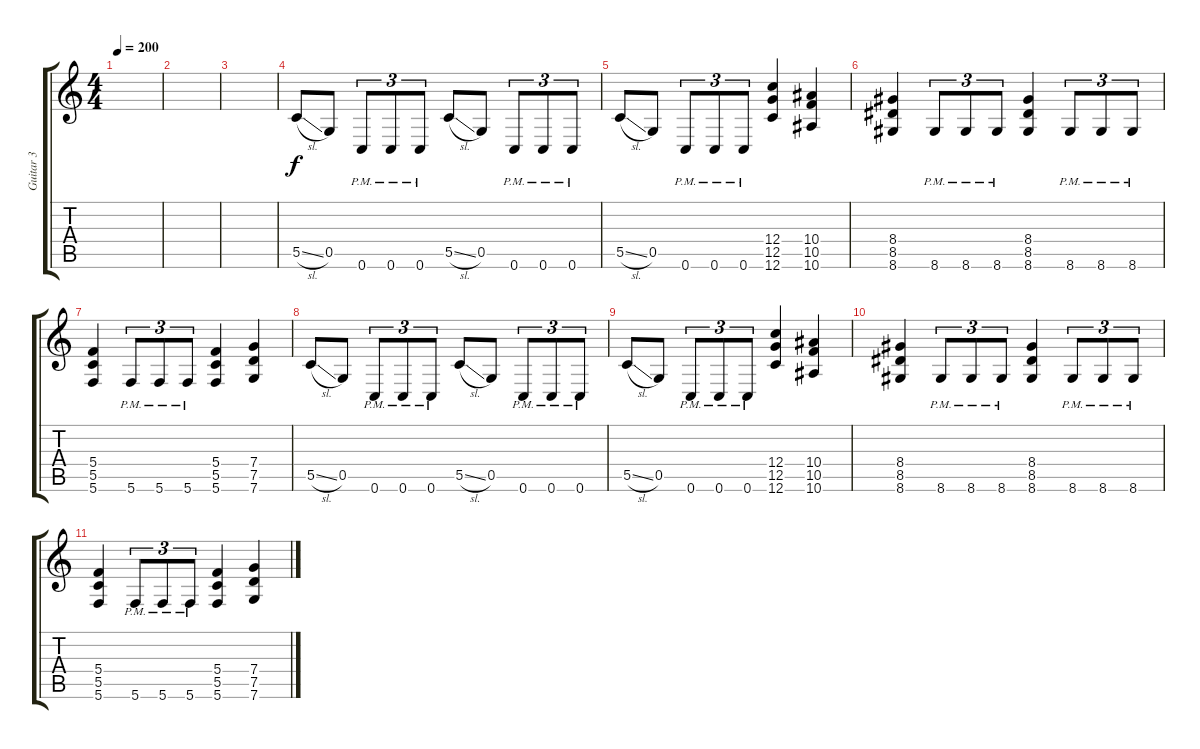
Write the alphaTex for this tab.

\track ("Guitar 3" "Guitar 3") {instrument distortionguitar}
\staff {score tabs}
\tuning (D4 A3 F3 C3 G2 C2) {hide}
\ts (4 4)
\tempo 200
\clef g2
\ks c
|
|
|
5.5{sl}.8 0.5.8 0.6{pm}.8{tu (3 2)} 0.6{pm}.8{tu (3 2)} 0.6{pm}.8{tu (3 2)} 5.5{sl}.8 0.5.8 0.6{pm}.8{tu (3 2)} 0.6{pm}.8{tu (3 2)} 0.6{pm}.8{tu (3 2)} |
5.5{sl}.8 0.5.8 0.6{pm}.8{tu (3 2)} 0.6{pm}.8{tu (3 2)} 0.6{pm}.8{tu (3 2)} (12.4 12.5 12.6).4 (10.4 10.5 10.6).4 |
(8.4 8.5 8.6).4 8.6{pm}.8{tu (3 2)} 8.6{pm}.8{tu (3 2)} 8.6{pm}.8{tu (3 2)} (8.4 8.5 8.6).4 8.6{pm}.8{tu (3 2)} 8.6{pm}.8{tu (3 2)} 8.6{pm}.8{tu (3 2)} |
(5.4 5.5 5.6).4 5.6{pm}.8{tu (3 2)} 5.6{pm}.8{tu (3 2)} 5.6{pm}.8{tu (3 2)} (5.4 5.5 5.6).4 (7.4 7.5 7.6).4 |
5.5{sl}.8 0.5.8 0.6{pm}.8{tu (3 2)} 0.6{pm}.8{tu (3 2)} 0.6{pm}.8{tu (3 2)} 5.5{sl}.8 0.5.8 0.6{pm}.8{tu (3 2)} 0.6{pm}.8{tu (3 2)} 0.6{pm}.8{tu (3 2)} |
5.5{sl}.8 0.5.8 0.6{pm}.8{tu (3 2)} 0.6{pm}.8{tu (3 2)} 0.6{pm}.8{tu (3 2)} (12.4 12.5 12.6).4 (10.4 10.5 10.6).4 |
(8.4 8.5 8.6).4 8.6{pm}.8{tu (3 2)} 8.6{pm}.8{tu (3 2)} 8.6{pm}.8{tu (3 2)} (8.4 8.5 8.6).4 8.6{pm}.8{tu (3 2)} 8.6{pm}.8{tu (3 2)} 8.6{pm}.8{tu (3 2)} |
(5.4 5.5 5.6).4 5.6{pm}.8{tu (3 2)} 5.6{pm}.8{tu (3 2)} 5.6{pm}.8{tu (3 2)} (5.4 5.5 5.6).4 (7.4 7.5 7.6).4
